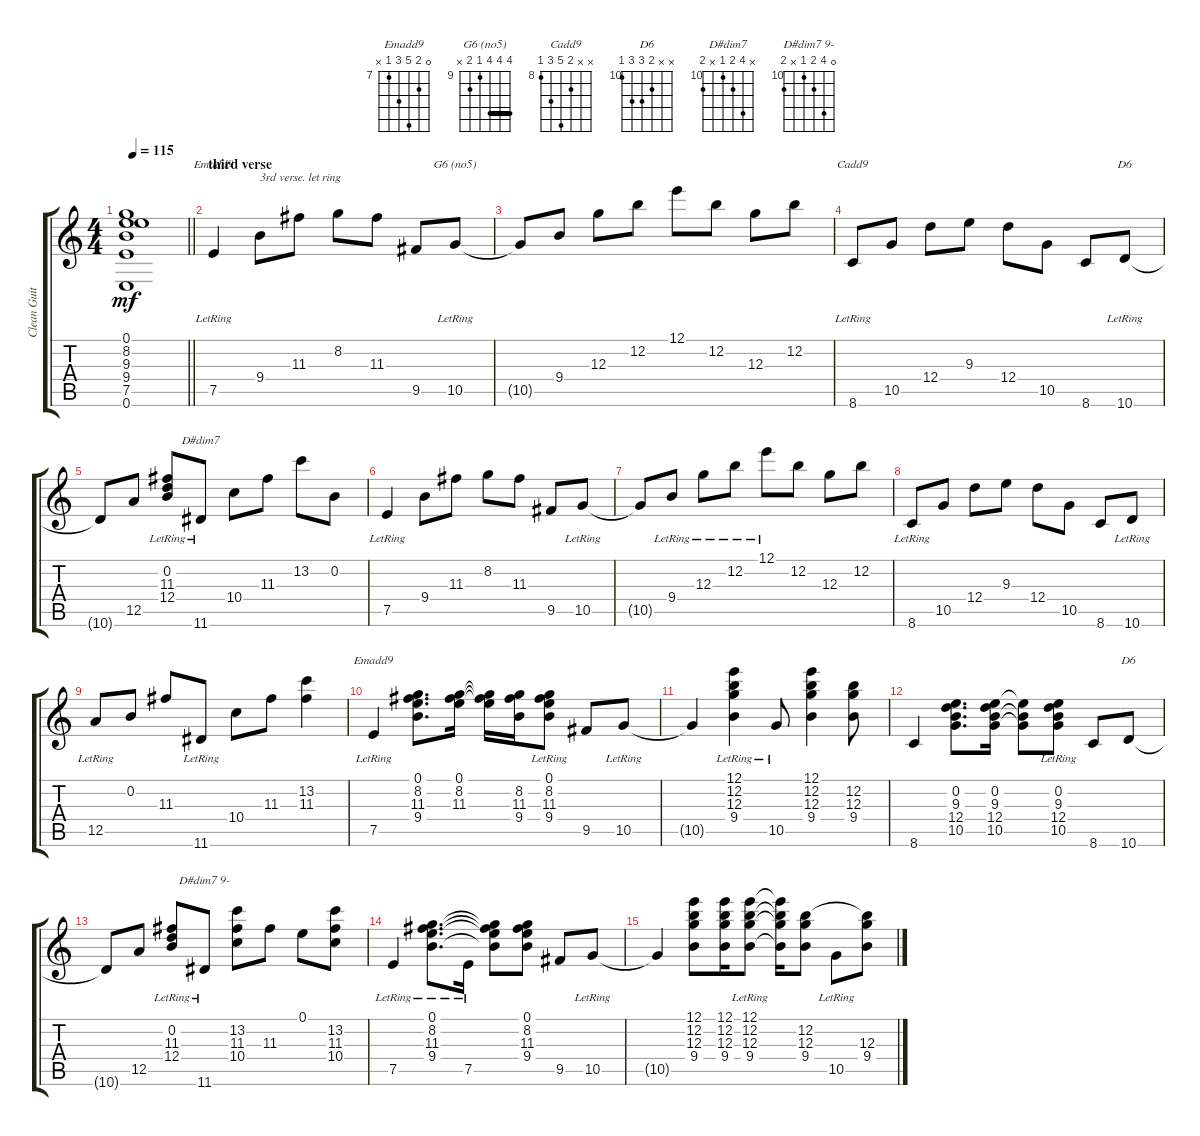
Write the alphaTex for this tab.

\track ("Clean Guitar" "Clean Guit") {instrument electricguitarclean}
\staff {score tabs}
\tuning (E4 B3 G3 D3 A2 E2) {hide}
\chord ("Emadd9" x 8 11 9 7 x) {firstfret 7}
\chord ("G6 (no5)" 12 12 12 9 10 x) {firstfret 9 barre 12}
\chord ("Cadd9" x x 9 12 10 8) {firstfret 8}
\chord ("D6" x 0 11 12 12 10) {firstfret 10}
\chord ("D#dim7" x 13 11 10 x 11) {firstfret 10}
\chord ("Emadd9" 0 8 11 9 7 x) {firstfret 7}
\chord ("D6" x x 11 12 12 10) {firstfret 10}
\chord ("D#dim7 9-" 0 13 11 10 x 11) {firstfret 10}
\ts (4 4)
\tempo 115
\clef g2
\barLineRight lightlight
\ks c
(0.1{t} 8.2{t} 9.3{t} 9.4{t} 7.5{t} 0.6{t}).1{dy mf} |
\section ("" "third verse")
7.5{lr}.4{ch "Emadd9"} 9.4.8{txt "3rd verse. let ring"} 11.3.8 8.2.8 11.3.8 9.5.8 10.5{lr}.8{ch "G6 (no5)"} |
10.5{t}.8 9.4.8 12.3.8 12.2.8 12.1.8 12.2.8 12.3.8 12.2.8 |
8.6{lr}.8{ch "Cadd9"} 10.5.8 12.4.8 9.3.8 12.4.8 10.5.8 8.6.8 10.6{lr}.8{ch "D6"} |
10.6{t}.8 12.5.8 (0.2 11.3{lr} 12.4).8 11.6{lr}.8{ch "D#dim7"} 10.4.8 11.3.8 13.2.8 0.2.8 |
7.5{lr}.4 9.4.8 11.3.8 8.2.8 11.3.8 9.5.8 10.5{lr}.8 |
10.5{t}.8 9.4{lr}.8 12.3{lr}.8 12.2{lr}.8 12.1{lr}.8 12.2.8 12.3.8 12.2.8 |
8.6{lr}.8 10.5.8 12.4.8 9.3.8 12.4.8 10.5.8 8.6.8 10.6{lr}.8 |
12.5{lr}.8 0.2.8 11.3.8 11.6{lr}.8 10.4.8 11.3.8 (13.2 11.3).4 |
7.5{lr}.4{ch "Emadd9"} (0.1 8.2 11.3 9.4).8{d} (0.1 8.2 11.3).16 (0.1{t} 8.2{t} 11.3{t}).16 (8.2 11.3 9.4).16 (0.1{lr} 8.2{lr} 11.3{lr} 9.4).8 9.5.8 10.5{lr}.8 |
10.5{t}.4 (12.1{lr} 12.2{lr} 12.3{lr} 9.4{lr}).4 10.5{lr}.8 (12.1 12.2 12.3 9.4).4 (12.2 12.3 9.4).8 |
8.6.4 (0.2 9.3 12.4 10.5).8{d} (0.2 9.3 12.4 10.5).16 (0.2{t} 9.3{t} 10.5{t}).8 (0.2{lr} 9.3{lr} 12.4 10.5).8 8.6.8 10.6.8{ch "D6"} |
10.6{t}.8 12.5.8 (0.2{lr} 11.3{lr} 12.4{lr}).8 11.6{lr}.8{ch "D#dim7 9-"} (13.2 11.3 10.4).8 11.3.8 0.1.8 (13.2 11.3 10.4).8 |
7.5{lr}.4 (0.1{lr} 8.2{lr} 11.3{lr} 9.4{lr}).8{d} 7.5{lr}.16 (0.1{t} 8.2{t} 11.3{t} 9.4{t}).8 (0.1 8.2 11.3 9.4).8 9.5.8 10.5{lr}.8 |
10.5{t}.4 (12.1 12.2 12.3 9.4).8 (12.1 12.2 12.3 9.4).16 (12.1{lr} 12.2{lr} 12.3{lr} 9.4{lr}).8 (12.1{t} 12.2{t} 12.3{t} 9.4{t}).16 (12.2 12.3 9.4).8 10.5{lr}.8 (12.2{t} 12.3 9.4).8
